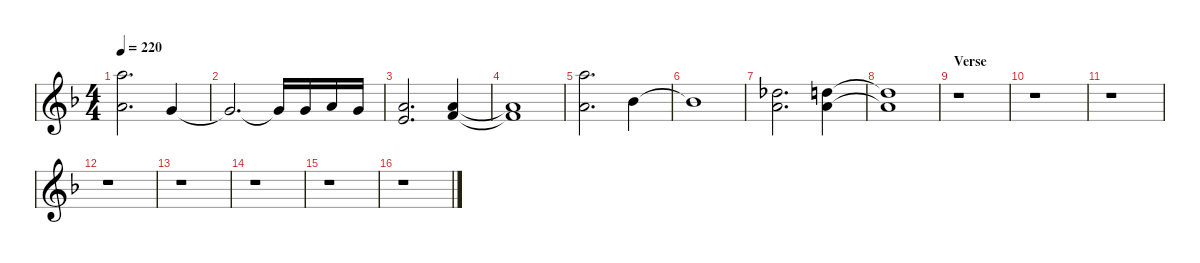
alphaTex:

\hideDynamics
\bracketExtendMode nobrackets
\singleTrackTrackNamePolicy hidden
\multiTrackTrackNamePolicy hidden
\firstSystemTrackNameMode fullname
\firstSystemTrackNameOrientation horizontal
\otherSystemsTrackNameOrientation horizontal
\track ("Keyboards" "S-Gt") {defaultSystemsLayout 8 instrument stringensemble1}
\staff {score}
\tuning (E4 B3 G3 D3 A2 D2)
\displaytranspose 12
\ts (4 4)
\tempo 220
\clef g2
\ks dminor
(14.3{acc forcenatural} 12.5{acc forcenatural}).2{d dy mf beam Down} 10.5{acc forcenatural}.4{dy f beam Up} |
10.5{t acc forcenatural}.2{d beam Up} 10.5{t acc forcenatural}.16{beam Up} 10.5{acc forcenatural}.16{beam Up} 12.5{acc forcenatural}.16{beam Up} 10.5{acc forcenatural}.16{beam Up} |
(7.4{acc forcenatural} 7.5{acc forcenatural}).2{d dy mp beam Up} (7.4{acc forcenatural} 8.5{acc forcenatural}).4{beam Up} |
(7.4{t acc forcenatural} 8.5{t acc forcenatural}).1{dy f beam Up} |
(14.3{acc forcenatural} 12.5{acc forcenatural}).2{d dy mp beam Down} 13.5{acc b}.4{dy f beam Down} |
13.5{t acc b}.1{beam Down} |
(11.4{acc b} 12.5{acc forcenatural}).2{d beam Down} (12.4{acc forcenatural} 12.5{acc forcenatural}).4{beam Down} |
(12.4{t acc forcenatural} 12.5{t acc forcenatural}).1{beam Down} |
\section ("" "Verse")
r.1{beam Down} |
r.1{beam Down} |
r.1{beam Down} |
r.1{beam Down} |
r.1{beam Down} |
r.1{beam Down} |
r.1{beam Down} |
r.1{beam Down}
